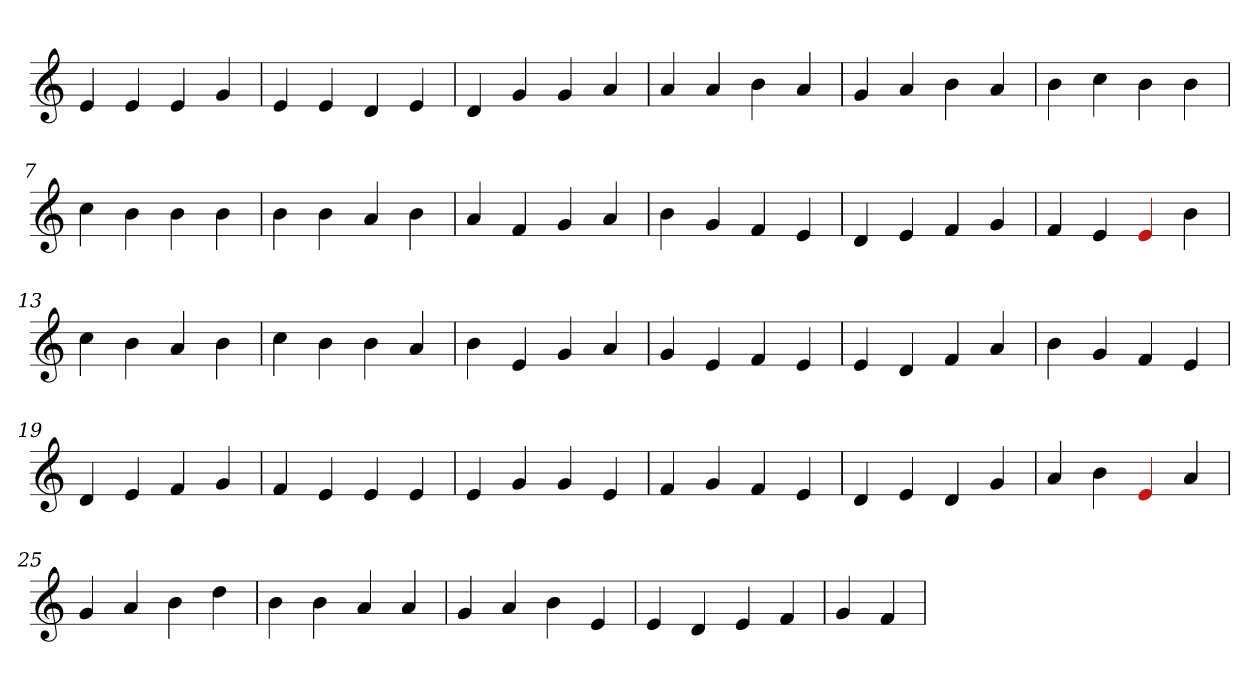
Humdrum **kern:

**kern
*part1
*staff1
*clefG2
=1
4e
4e
4e
4g
=2
4e
4e
4d
4e
=3
4d
4g
4g
4a
=4
4a
4a
4b
4a
=5
4g
4a
4b
4a
=6
4b
4cc
4b
4b
=7
4cc
4b
4b
4b
=8
4b
4b
4a
4b
=9
4a
4f
4g
4a
=10
4b
4g
4f
4e
=11
4d
4e
4f
4g
=12
4f
4e
4Re
4b
=13
4cc
4b
4a
4b
=14
4cc
4b
4b
4a
=15
4b
4e
4g
4a
=16
4g
4e
4f
4e
=17
4e
4d
4f
4a
=18
4b
4g
4f
4e
=19
4d
4e
4f
4g
=20
4f
4e
4e
4e
=21
4e
4g
4g
4e
=22
4f
4g
4f
4e
=23
4d
4e
4d
4g
=24
4a
4b
4Re
4a
=25
4g
4a
4b
4dd
=26
4b
4b
4a
4a
=27
4g
4a
4b
4e
=28
4e
4d
4e
4f
=29
4g
4f
=
*-
